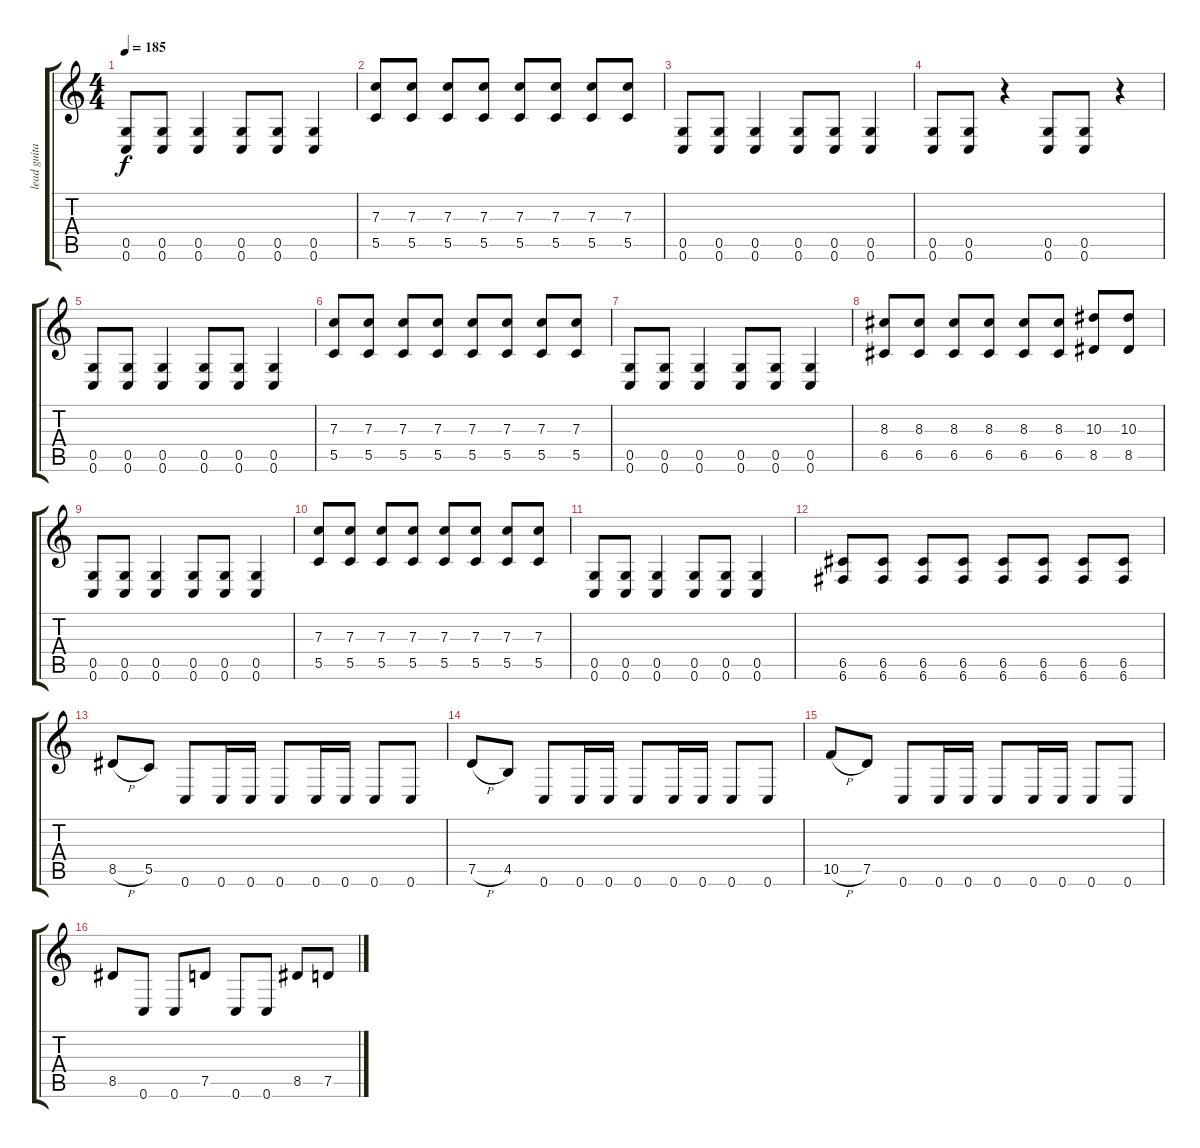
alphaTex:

\track ("lead guitar" "lead guita") {instrument overdrivenguitar}
\staff {score tabs}
\tuning (D4 A3 F3 C3 G2 C2) {hide}
\ts (4 4)
\tempo 185
\clef g2
\ks c
(0.5 0.6).8{dy f} (0.5 0.6).8 (0.5 0.6).4 (0.5 0.6).8 (0.5 0.6).8 (0.5 0.6).4 |
(7.3 5.5).8 (7.3 5.5).8 (7.3 5.5).8 (7.3 5.5).8 (7.3 5.5).8 (7.3 5.5).8 (7.3 5.5).8 (7.3 5.5).8 |
(0.5 0.6).8 (0.5 0.6).8 (0.5 0.6).4 (0.5 0.6).8 (0.5 0.6).8 (0.5 0.6).4 |
(0.5 0.6).8 (0.5 0.6).8 r.4 (0.5 0.6).8 (0.5 0.6).8 r.4 |
(0.5 0.6).8 (0.5 0.6).8 (0.5 0.6).4 (0.5 0.6).8 (0.5 0.6).8 (0.5 0.6).4 |
(7.3 5.5).8 (7.3 5.5).8 (7.3 5.5).8 (7.3 5.5).8 (7.3 5.5).8 (7.3 5.5).8 (7.3 5.5).8 (7.3 5.5).8 |
(0.5 0.6).8 (0.5 0.6).8 (0.5 0.6).4 (0.5 0.6).8 (0.5 0.6).8 (0.5 0.6).4 |
(8.3 6.5).8 (8.3 6.5).8 (8.3 6.5).8 (8.3 6.5).8 (8.3 6.5).8 (8.3 6.5).8 (10.3 8.5).8 (10.3 8.5).8 |
(0.5 0.6).8 (0.5 0.6).8 (0.5 0.6).4 (0.5 0.6).8 (0.5 0.6).8 (0.5 0.6).4 |
(7.3 5.5).8 (7.3 5.5).8 (7.3 5.5).8 (7.3 5.5).8 (7.3 5.5).8 (7.3 5.5).8 (7.3 5.5).8 (7.3 5.5).8 |
(0.5 0.6).8 (0.5 0.6).8 (0.5 0.6).4 (0.5 0.6).8 (0.5 0.6).8 (0.5 0.6).4 |
(6.5 6.6).8 (6.5 6.6).8 (6.5 6.6).8 (6.5 6.6).8 (6.5 6.6).8 (6.5 6.6).8 (6.5 6.6).8 (6.5 6.6).8 |
8.5{h}.8 5.5.8 0.6.8 0.6.16 0.6.16 0.6.8 0.6.16 0.6.16 0.6.8 0.6.8 |
7.5{h}.8 4.5.8 0.6.8 0.6.16 0.6.16 0.6.8 0.6.16 0.6.16 0.6.8 0.6.8 |
10.5{h}.8 7.5.8 0.6.8 0.6.16 0.6.16 0.6.8 0.6.16 0.6.16 0.6.8 0.6.8 |
8.5.8 0.6.8 0.6.8 7.5.8 0.6.8 0.6.8 8.5.8 7.5.8
